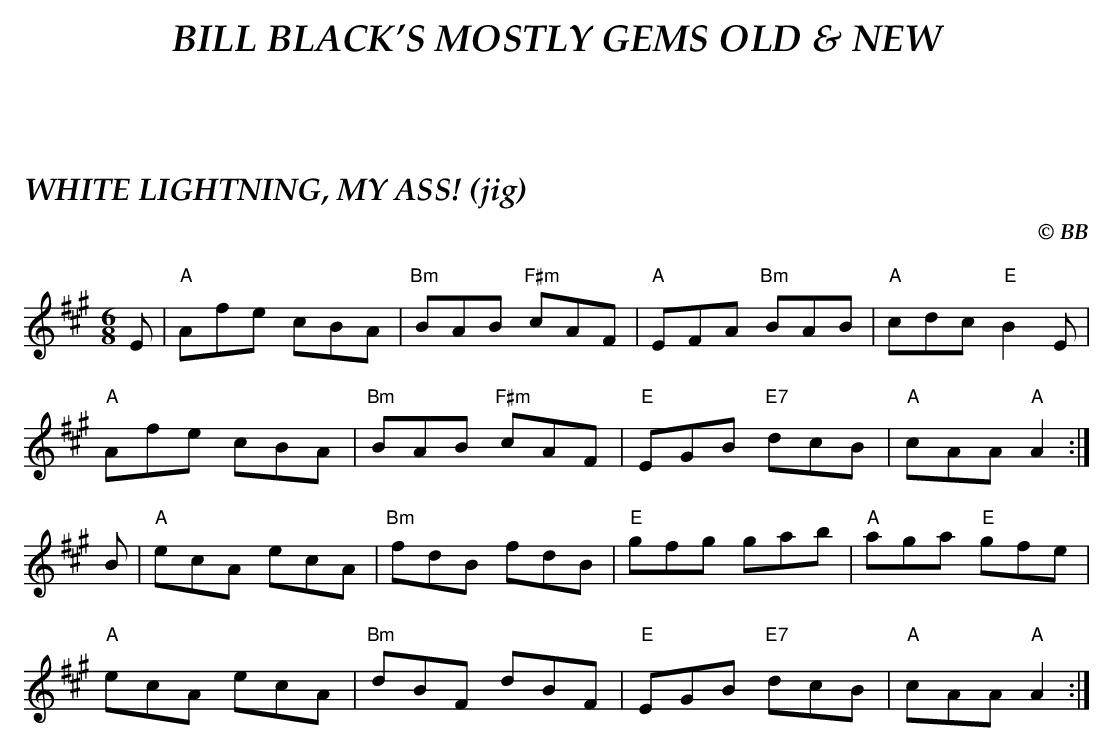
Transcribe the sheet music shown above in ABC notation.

X:1
T:WHITE LIGHTNING, MY ASS! (jig)
C:© BB
M:6/8
Q:1/4=160
L:1/8
K:A
E|"A"Afe cBA|"Bm"BAB "F#m"cAF|"A"EFA "Bm"BAB|"A"cdc "E"B2 E|
"A"Afe cBA|"Bm"BAB "F#m"cAF|"E"EGB "E7"dcB|"A"cAA "A"A2 :|
B|"A"ecA ecA|"Bm"fdB fdB|"E"gfg gab|"A"aga "E"gfe|
"A"ecA ecA|"Bm"dBF dBF|"E"EGB "E7"dcB|"A"cAA "A"A2 :|
